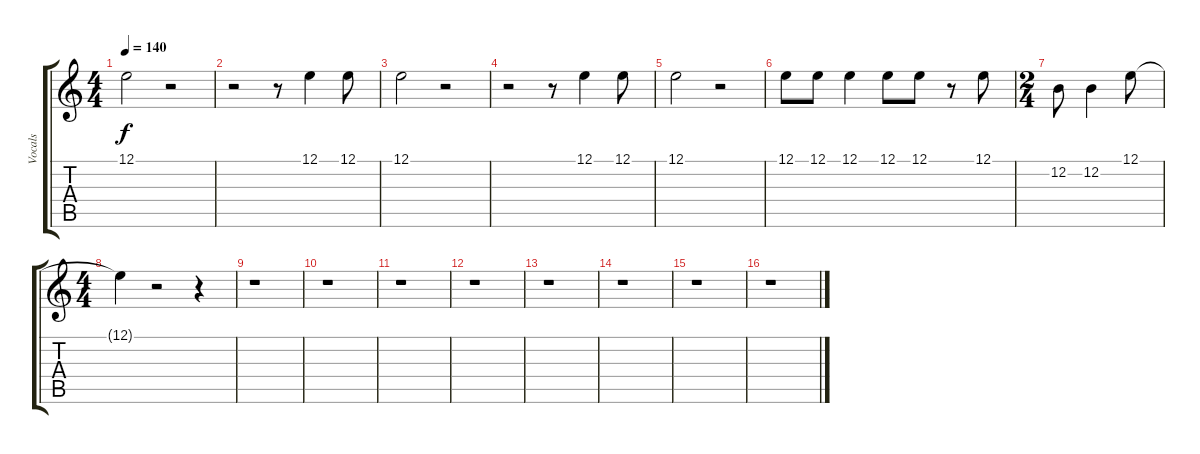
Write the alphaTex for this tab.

\track ("Vocals" "Vocals") {instrument lead2sawtooth}
\staff {score tabs}
\tuning (E4 B3 G3 D3 A2 E2) {hide}
\ts (4 4)
\tempo 140
\clef g2
\ks c
12.1.2{dy f} r.2 |
r.2 r.8 12.1.4 12.1.8 |
12.1.2 r.2 |
r.2 r.8 12.1.4 12.1.8 |
12.1.2 r.2 |
12.1.8 12.1.8 12.1.4 12.1.8 12.1.8 r.8 12.1.8 |
\ts (2 4)
12.2.8 12.2.4 12.1.8 |
\ts (4 4)
12.1{t}.4 r.2 r.4 |
r.1 |
r.1 |
r.1 |
r.1 |
r.1 |
r.1 |
r.1 |
r.1
